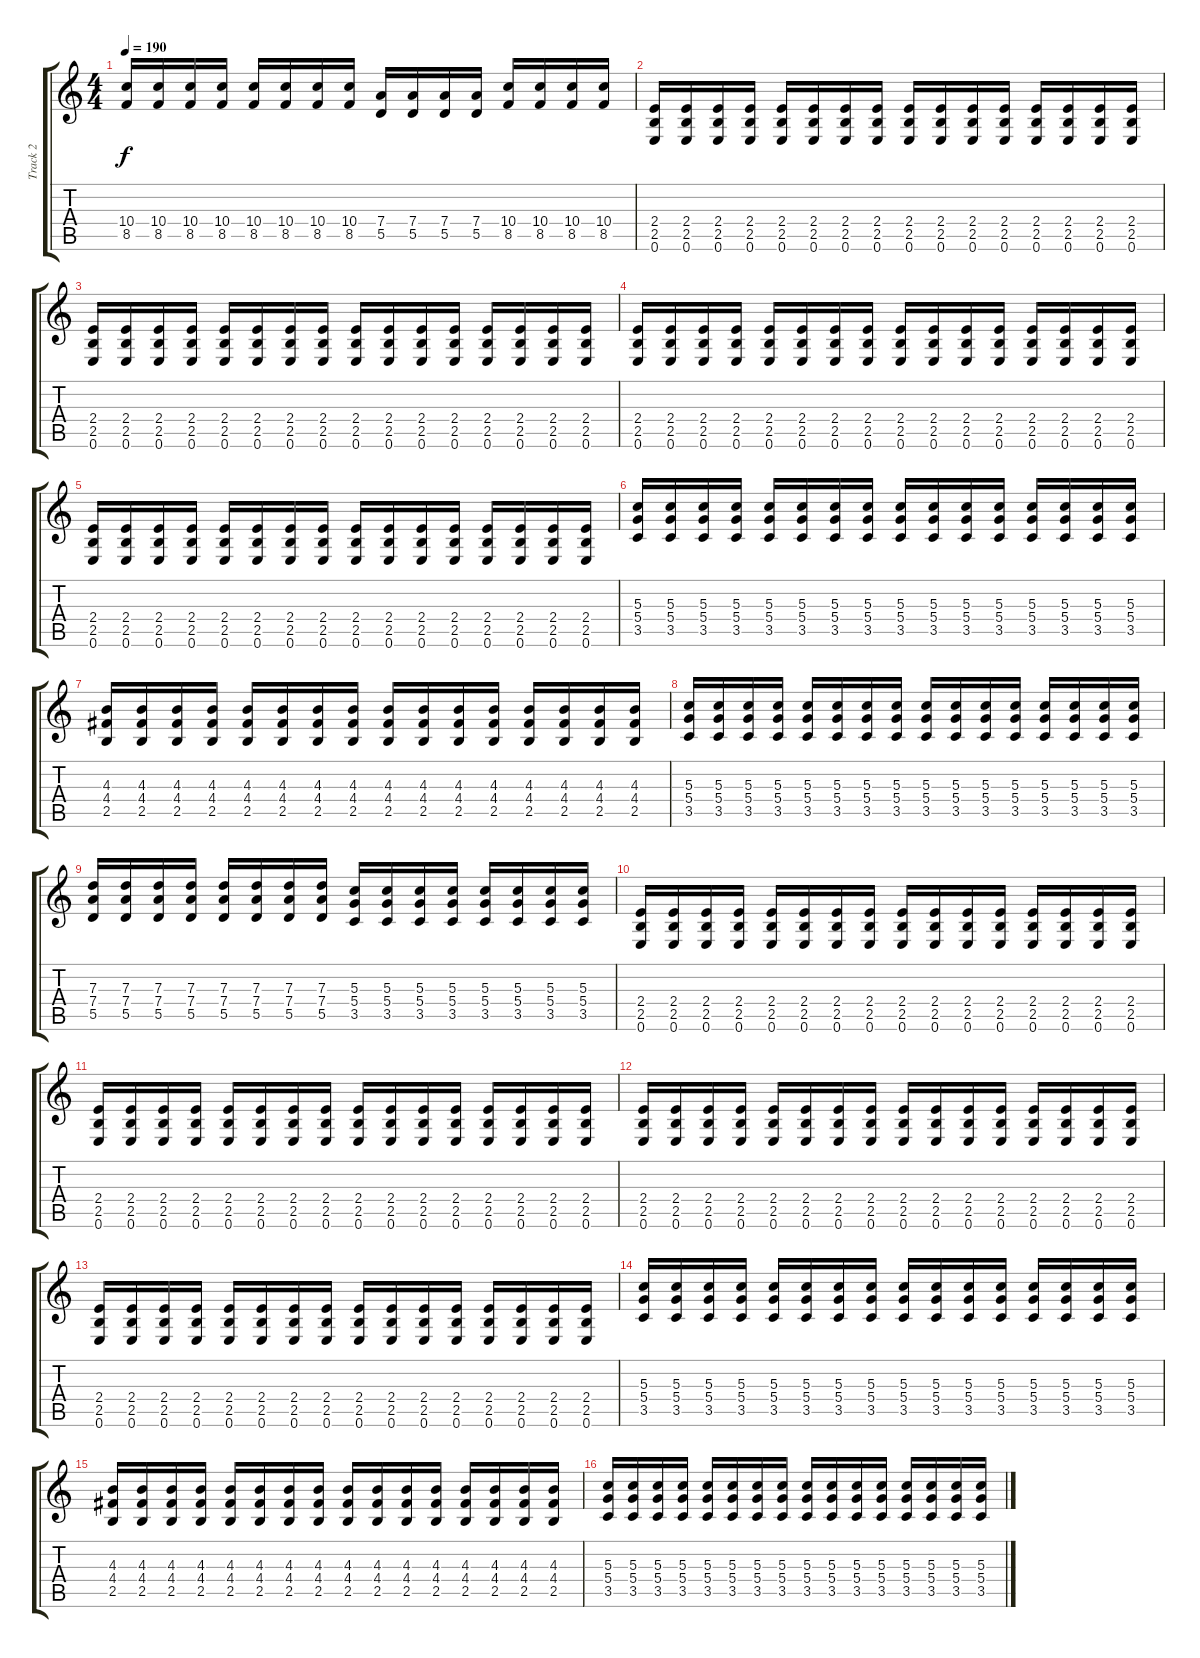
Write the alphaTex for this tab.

\track ("Track 2" "Track 2") {instrument distortionguitar}
\staff {score tabs}
\tuning (E4 B3 G3 D3 A2 E2) {hide}
\ts (4 4)
\tempo 190
\clef g2
\ks c
(10.4 8.5).16{dy f} (10.4 8.5).16 (10.4 8.5).16 (10.4 8.5).16 (10.4 8.5).16 (10.4 8.5).16 (10.4 8.5).16 (10.4 8.5).16 (7.4 5.5).16 (7.4 5.5).16 (7.4 5.5).16 (7.4 5.5).16 (10.4 8.5).16 (10.4 8.5).16 (10.4 8.5).16 (10.4 8.5).16 |
(2.4 2.5 0.6).16 (2.4 2.5 0.6).16 (2.4 2.5 0.6).16 (2.4 2.5 0.6).16 (2.4 2.5 0.6).16 (2.4 2.5 0.6).16 (2.4 2.5 0.6).16 (2.4 2.5 0.6).16 (2.4 2.5 0.6).16 (2.4 2.5 0.6).16 (2.4 2.5 0.6).16 (2.4 2.5 0.6).16 (2.4 2.5 0.6).16 (2.4 2.5 0.6).16 (2.4 2.5 0.6).16 (2.4 2.5 0.6).16 |
(2.4 2.5 0.6).16 (2.4 2.5 0.6).16 (2.4 2.5 0.6).16 (2.4 2.5 0.6).16 (2.4 2.5 0.6).16 (2.4 2.5 0.6).16 (2.4 2.5 0.6).16 (2.4 2.5 0.6).16 (2.4 2.5 0.6).16 (2.4 2.5 0.6).16 (2.4 2.5 0.6).16 (2.4 2.5 0.6).16 (2.4 2.5 0.6).16 (2.4 2.5 0.6).16 (2.4 2.5 0.6).16 (2.4 2.5 0.6).16 |
(2.4 2.5 0.6).16 (2.4 2.5 0.6).16 (2.4 2.5 0.6).16 (2.4 2.5 0.6).16 (2.4 2.5 0.6).16 (2.4 2.5 0.6).16 (2.4 2.5 0.6).16 (2.4 2.5 0.6).16 (2.4 2.5 0.6).16 (2.4 2.5 0.6).16 (2.4 2.5 0.6).16 (2.4 2.5 0.6).16 (2.4 2.5 0.6).16 (2.4 2.5 0.6).16 (2.4 2.5 0.6).16 (2.4 2.5 0.6).16 |
(2.4 2.5 0.6).16 (2.4 2.5 0.6).16 (2.4 2.5 0.6).16 (2.4 2.5 0.6).16 (2.4 2.5 0.6).16 (2.4 2.5 0.6).16 (2.4 2.5 0.6).16 (2.4 2.5 0.6).16 (2.4 2.5 0.6).16 (2.4 2.5 0.6).16 (2.4 2.5 0.6).16 (2.4 2.5 0.6).16 (2.4 2.5 0.6).16 (2.4 2.5 0.6).16 (2.4 2.5 0.6).16 (2.4 2.5 0.6).16 |
(5.3 5.4 3.5).16 (5.3 5.4 3.5).16 (5.3 5.4 3.5).16 (5.3 5.4 3.5).16 (5.3 5.4 3.5).16 (5.3 5.4 3.5).16 (5.3 5.4 3.5).16 (5.3 5.4 3.5).16 (5.3 5.4 3.5).16 (5.3 5.4 3.5).16 (5.3 5.4 3.5).16 (5.3 5.4 3.5).16 (5.3 5.4 3.5).16 (5.3 5.4 3.5).16 (5.3 5.4 3.5).16 (5.3 5.4 3.5).16 |
(4.3 4.4 2.5).16 (4.3 4.4 2.5).16 (4.3 4.4 2.5).16 (4.3 4.4 2.5).16 (4.3 4.4 2.5).16 (4.3 4.4 2.5).16 (4.3 4.4 2.5).16 (4.3 4.4 2.5).16 (4.3 4.4 2.5).16 (4.3 4.4 2.5).16 (4.3 4.4 2.5).16 (4.3 4.4 2.5).16 (4.3 4.4 2.5).16 (4.3 4.4 2.5).16 (4.3 4.4 2.5).16 (4.3 4.4 2.5).16 |
(5.3 5.4 3.5).16 (5.3 5.4 3.5).16 (5.3 5.4 3.5).16 (5.3 5.4 3.5).16 (5.3 5.4 3.5).16 (5.3 5.4 3.5).16 (5.3 5.4 3.5).16 (5.3 5.4 3.5).16 (5.3 5.4 3.5).16 (5.3 5.4 3.5).16 (5.3 5.4 3.5).16 (5.3 5.4 3.5).16 (5.3 5.4 3.5).16 (5.3 5.4 3.5).16 (5.3 5.4 3.5).16 (5.3 5.4 3.5).16 |
(7.3 7.4 5.5).16 (7.3 7.4 5.5).16 (7.3 7.4 5.5).16 (7.3 7.4 5.5).16 (7.3 7.4 5.5).16 (7.3 7.4 5.5).16 (7.3 7.4 5.5).16 (7.3 7.4 5.5).16 (5.3 5.4 3.5).16 (5.3 5.4 3.5).16 (5.3 5.4 3.5).16 (5.3 5.4 3.5).16 (5.3 5.4 3.5).16 (5.3 5.4 3.5).16 (5.3 5.4 3.5).16 (5.3 5.4 3.5).16 |
(2.4 2.5 0.6).16 (2.4 2.5 0.6).16 (2.4 2.5 0.6).16 (2.4 2.5 0.6).16 (2.4 2.5 0.6).16 (2.4 2.5 0.6).16 (2.4 2.5 0.6).16 (2.4 2.5 0.6).16 (2.4 2.5 0.6).16 (2.4 2.5 0.6).16 (2.4 2.5 0.6).16 (2.4 2.5 0.6).16 (2.4 2.5 0.6).16 (2.4 2.5 0.6).16 (2.4 2.5 0.6).16 (2.4 2.5 0.6).16 |
(2.4 2.5 0.6).16 (2.4 2.5 0.6).16 (2.4 2.5 0.6).16 (2.4 2.5 0.6).16 (2.4 2.5 0.6).16 (2.4 2.5 0.6).16 (2.4 2.5 0.6).16 (2.4 2.5 0.6).16 (2.4 2.5 0.6).16 (2.4 2.5 0.6).16 (2.4 2.5 0.6).16 (2.4 2.5 0.6).16 (2.4 2.5 0.6).16 (2.4 2.5 0.6).16 (2.4 2.5 0.6).16 (2.4 2.5 0.6).16 |
(2.4 2.5 0.6).16 (2.4 2.5 0.6).16 (2.4 2.5 0.6).16 (2.4 2.5 0.6).16 (2.4 2.5 0.6).16 (2.4 2.5 0.6).16 (2.4 2.5 0.6).16 (2.4 2.5 0.6).16 (2.4 2.5 0.6).16 (2.4 2.5 0.6).16 (2.4 2.5 0.6).16 (2.4 2.5 0.6).16 (2.4 2.5 0.6).16 (2.4 2.5 0.6).16 (2.4 2.5 0.6).16 (2.4 2.5 0.6).16 |
(2.4 2.5 0.6).16 (2.4 2.5 0.6).16 (2.4 2.5 0.6).16 (2.4 2.5 0.6).16 (2.4 2.5 0.6).16 (2.4 2.5 0.6).16 (2.4 2.5 0.6).16 (2.4 2.5 0.6).16 (2.4 2.5 0.6).16 (2.4 2.5 0.6).16 (2.4 2.5 0.6).16 (2.4 2.5 0.6).16 (2.4 2.5 0.6).16 (2.4 2.5 0.6).16 (2.4 2.5 0.6).16 (2.4 2.5 0.6).16 |
(5.3 5.4 3.5).16 (5.3 5.4 3.5).16 (5.3 5.4 3.5).16 (5.3 5.4 3.5).16 (5.3 5.4 3.5).16 (5.3 5.4 3.5).16 (5.3 5.4 3.5).16 (5.3 5.4 3.5).16 (5.3 5.4 3.5).16 (5.3 5.4 3.5).16 (5.3 5.4 3.5).16 (5.3 5.4 3.5).16 (5.3 5.4 3.5).16 (5.3 5.4 3.5).16 (5.3 5.4 3.5).16 (5.3 5.4 3.5).16 |
(4.3 4.4 2.5).16 (4.3 4.4 2.5).16 (4.3 4.4 2.5).16 (4.3 4.4 2.5).16 (4.3 4.4 2.5).16 (4.3 4.4 2.5).16 (4.3 4.4 2.5).16 (4.3 4.4 2.5).16 (4.3 4.4 2.5).16 (4.3 4.4 2.5).16 (4.3 4.4 2.5).16 (4.3 4.4 2.5).16 (4.3 4.4 2.5).16 (4.3 4.4 2.5).16 (4.3 4.4 2.5).16 (4.3 4.4 2.5).16 |
(5.3 5.4 3.5).16 (5.3 5.4 3.5).16 (5.3 5.4 3.5).16 (5.3 5.4 3.5).16 (5.3 5.4 3.5).16 (5.3 5.4 3.5).16 (5.3 5.4 3.5).16 (5.3 5.4 3.5).16 (5.3 5.4 3.5).16 (5.3 5.4 3.5).16 (5.3 5.4 3.5).16 (5.3 5.4 3.5).16 (5.3 5.4 3.5).16 (5.3 5.4 3.5).16 (5.3 5.4 3.5).16 (5.3 5.4 3.5).16
